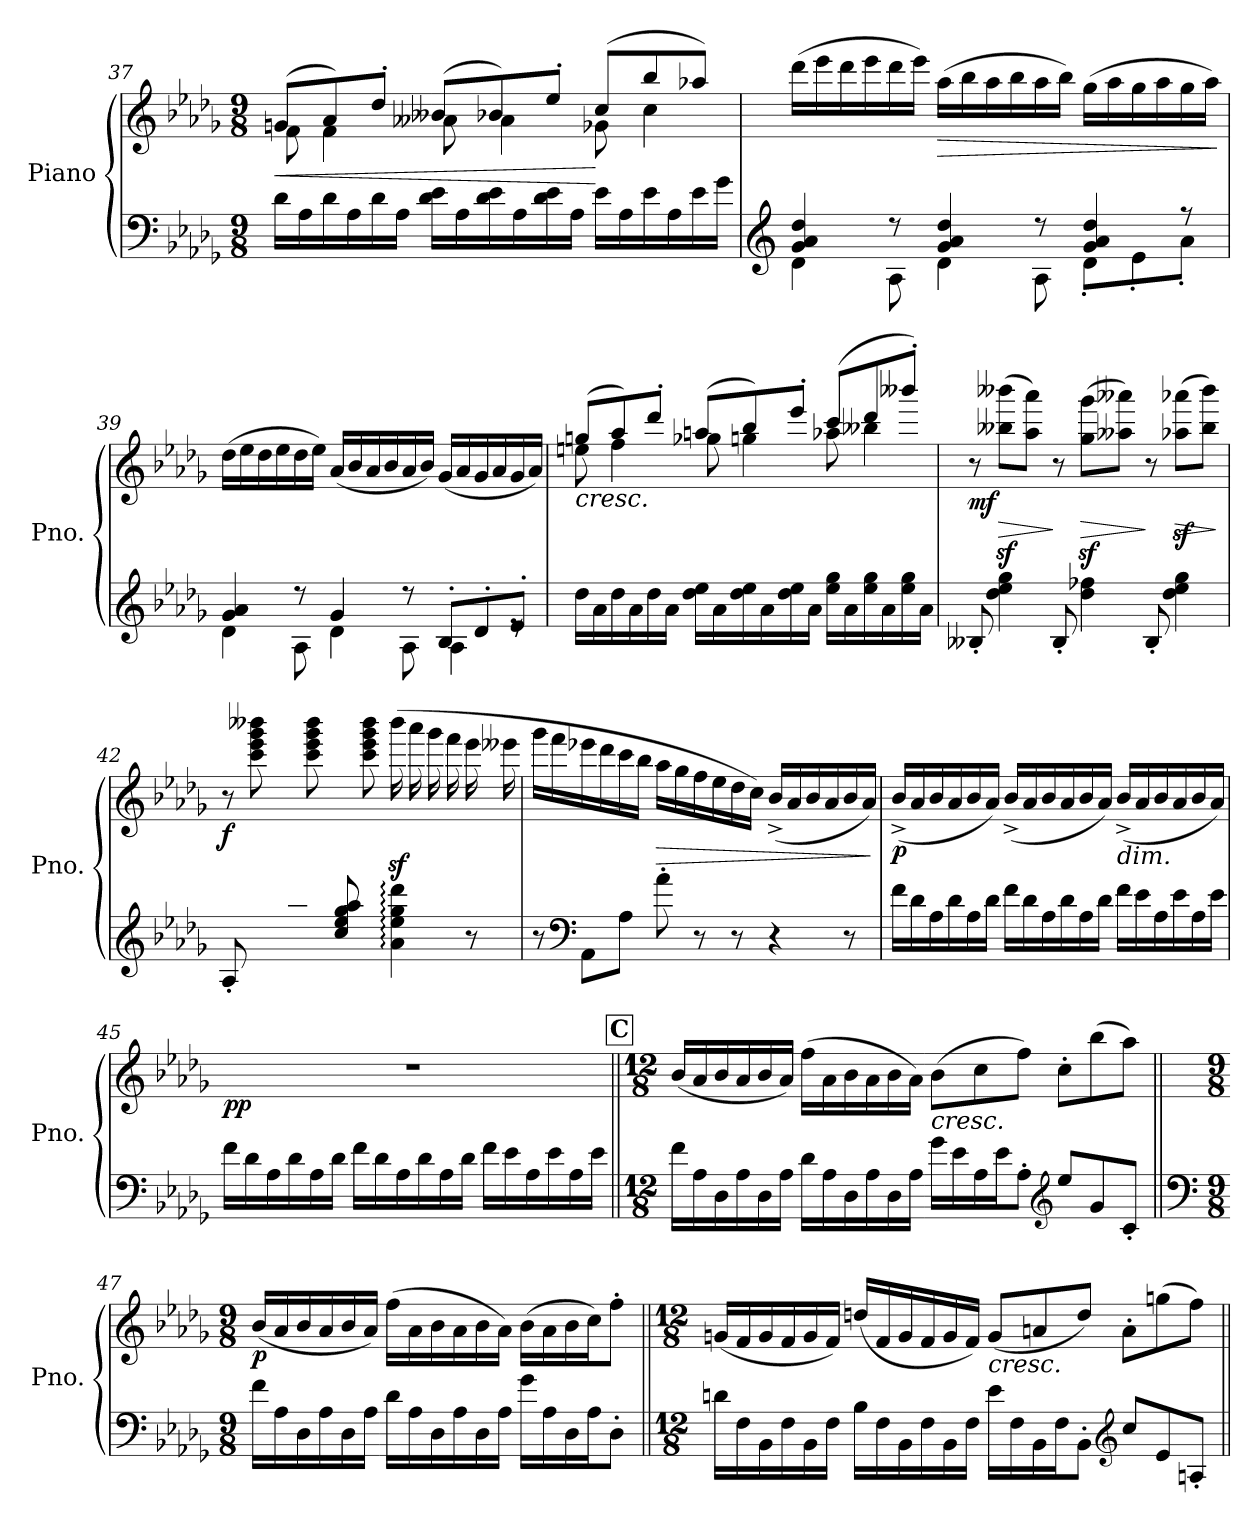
**kern	**kern	**dynam
*part1	*part1	*part1
*staff2	*staff1	*staff1/2
*I"Piano	*	*
*I'Pno.	*	*
*clefF4	*clefG2	*
*k[b-e-a-d-g-]	*k[b-e-a-d-g-]	*
*M9/8	*M9/8	*
=37	=37	=37
!	!	!LO:HP:b
*	*^	*
16d-\LL	(>8gn/L	8f\	<
16A-\	.	.	.
16d-\	8a-/)	4f\	.
16A-\	.	.	.
16d-\	8dd-'/J	.	.
16A-\JJ	.	.	.
16d-\ 16e-\LL	(>8b--X/L	8a--X\	.
16A-i\	.	.	.
16d-\ 16e-\	8b-X/)	4a--\	.
16A-\	.	.	.
16d-\ 16e-\	8ee-'/J	.	.
16A-\JJ	.	.	.
16e-\LL	(>8cc/L	8g-X\	[
16A-\	.	.	.
16e-\	8bb-/	4cc\	.
16A-\	.	.	.
16e-\	8aa-X/J)	.	.
16g-\JJ	.	.	.
*	*v	*v	*
!!LO:LB:g=z
=38	=38	=38
*clefG2	*	*
*^	*	*
4g-/ 4a-/ 4dd-/	4d-\	(>16ddd-\LL	.
.	.	16eee-\	.
.	.	16ddd-\	.
.	.	16eee-\	.
8r	8A-\	16ddd-\	.
.	.	16eee-\JJ)	.
!	!	!	!LO:HP:b
4g-/ 4a-/ 4dd-/	4d-\	(>16aa-\LL	>
.	.	16bb-\	.
.	.	16aa-\	.
.	.	16bb-\	.
8r	8A-\	16aa-\	.
.	.	16bb-\JJ)	.
4g-/ 4a-/ 4dd-/	8d-'\L	(>16gg-\LL	.
.	.	16aa-\	.
.	8e-'\	16gg-\	.
.	.	16aa-\	.
8r	8a-'\J	16gg-\	.
.	.	16aa-\JJ)	.
*v	*v	*	*
.	.	]
=39	=39	=39
*^	*	*
4g-/ 4a-/	4d-\	(>16dd-\LL	.
.	.	16ee-\	.
.	.	16dd-\	.
.	.	16ee-\	.
8r	8A-\	16dd-\	.
.	.	16ee-\JJ)	.
4g-/	4d-\	(<16a-/LL	.
.	.	16b-/	.
.	.	16a-/	.
.	.	16b-/	.
8r	8A-\	16a-/	.
.	.	16b-/JJ)	.
8B-'/L	4A-\	(<16g-/LL	.
.	.	16a-/	.
8d-'/	.	16g-/	.
.	.	16a-/	.
8e-'/J	8re	16g-/	.
.	.	16a-/JJ)	.
*v	*v	*	*
!!LO:LB:g=z
=40	=40	=40
*	*^	*
!	!LO:TX:b:i:t=cresc.	!	!
16dd-\LL	(>8ggn/L	8een\	.
16a-\	.	.	.
16dd-\	8aa-/)	4ff\	.
16a-\	.	.	.
16dd-\	8ddd-'/J	.	.
16a-\JJ	.	.	.
16dd-\ 16ee-\LL	(>8aan/L	8gg-X\	.
16a-i\	.	.	.
16dd-\ 16ee-\	8bb-/)	4ggn\	.
16a-\	.	.	.
16dd-\ 16ee-\	8eee-'/J	.	.
16a-\JJ	.	.	.
16ee-\ 16gg-\LL	(>8ccc/L	8aa-X\	.
16a-\	.	.	.
16ee-\ 16gg-\	8ddd-/	4bb--X\	.
16a-\	.	.	.
16ee-\ 16gg-\	8bbb--X'/J)	.	.
16a-\JJ	.	.	.
*	*v	*v	*
=41	=41	=41
!	!	!LO:DY:b
8B--X'/	8r	mf
!	!	!LO:HP:b
4dd-\ 4ee-\ 4gg-\	(>8bb--X\z< 8bbb--X\z<L	>
.	8aa-\ 8aaa-\J)	.
8B--'/	8r	]
!	!	!LO:HP:b
4dd-\ 4ff-X\	(>8gg-\z< 8ggg-\z<L	>
.	8aa--X\ 8aaa--X\J)	.
8B--'/	8r	]
!	!	!LO:HP:b
4dd-\ 4ee-\ 4gg-\	(>8aa-X\z< 8aaa-X\z<L	>
.	8bb--\ 8bbb--\J)	.
.	.	]
!!LO:PB:g=z
=42	=42	=42
*^	*	*
!	!	!	!LO:DY:b
4ryy	8A-'/	8r	f
.	8ryy	8ccc\ 8eee-\ 8ggg-\ 8bbb--X\L	.
8cc/ 8ee-/ 8gg-/ 8aa-/J	8ryy	8ryy	.
8ryy	4ryy	8ccc\ 8eee-\ 8ggg-\ 8bbb--\L	.
8cc/ 8ee-/ 8gg-/ 8aa-/	.	8ryy	.
2ryy	8ryy	8ccc\ 8eee-\ 8ggg-\ 8bbb--\J	.
.	4a-\: 4ee-\: 4gg-\: 4ddd-\:	(>16bbb--z<\LL	.
.	.	16aaa-\	.
.	.	16ggg-\	.
.	.	16fff\	.
.	8r	16eee-\	.
.	.	16eee--X\JJ	.
*v	*v	*	*
=43	=43	=43
8r	16ggg-\LL	.
.	16fff\	.
*clefF4	*	*
8AA-\L	16eee-X\	.
.	16ddd-\	.
8A-\J	16ccc\	.
.	16bb-\JJ	.
!	!	!LO:HP:b
8a-'\	16aa-\LL	>
.	16gg-\	.
8r	16ff\	.
.	16ee-\	.
8r	16dd-\	.
.	16cc\JJ)	.
4r	(<16b-^/LL	.
.	16a-/	.
.	16b-/	.
.	16a-/	.
8r	16b-/	.
.	16a-/JJ)	.
.	.	]
!!LO:LB:g=z
=44	=44	=44
!	!	!LO:DY:b
16f\LL	(<16b-^/LL	p
16d-\	16a-/	.
16A-\	16b-/	.
16d-\	16a-/	.
16A-\	16b-/	.
16d-\JJ	16a-/JJ)	.
16f\LL	(<16b-^/LL	.
16d-\	16a-/	.
16A-\	16b-/	.
16d-\	16a-/	.
16A-\	16b-/	.
16d-\JJ	16a-/JJ)	.
!	!LO:TX:b:i:t=dim.	!
16f\LL	(<16b-^/LL	.
16e-\	16a-/	.
16A-\	16b-/	.
16e-\	16a-/	.
16A-\	16b-/	.
16e-\JJ	16a-/JJ)	.
=45	=45	=45
!	!	!LO:DY:b
16f\LL	8%9r	pp
16d-\	.	.
16A-\	.	.
16d-\	.	.
16A-\	.	.
16d-\JJ	.	.
16f\LL	.	.
16d-\	.	.
16A-\	.	.
16d-\	.	.
16A-\	.	.
16d-\JJ	.	.
16f\LL	.	.
16e-\	.	.
16A-\	.	.
16e-\	.	.
16A-\	.	.
16e-\JJ	.	.
!!LO:LB:g=z
!!LO:REH:place=s1:a:B:fs=14:t=C
=46||	=46||	=46||
*M12/8	*M12/8	*
16f\LL	(<16b-/LL	.
16A-\	16a-/	.
16D-\	16b-/	.
16A-\	16a-/	.
16D-\	16b-/	.
16A-\JJ	16a-/JJ)	.
16d-\LL	(>16ff\LL	.
16A-\	16a-\	.
16D-\	16b-\	.
16A-\	16a-\	.
16D-\	16b-\	.
16A-\JJ	16a-\JJ)	.
!	!LO:TX:b:i:t=cresc.	!
16g-\LL	(>8b-\L	.
16e-\	.	.
16A-\	8cc\	.
16e-\J	.	.
8A-'\J	8ff\J)	.
*clefG2	*	*
8ee-/L	8cc'\L	.
8g-/	(>8bb-\	.
8c'/J	8aa-\J)	.
=47||	=47||	=47||
*clefF4	*	*
*M9/8	*M9/8	*
!	!	!LO:DY:b
16f\LL	(<16b-/LL	p
16A-\	16a-/	.
16D-\	16b-/	.
16A-\	16a-/	.
16D-\	16b-/	.
16A-\JJ	16a-/JJ)	.
16d-\LL	(>16ff\LL	.
16A-\	16a-\	.
16D-\	16b-\	.
16A-\	16a-\	.
16D-\	16b-\	.
16A-\JJ	16a-\JJ)	.
16g-\LL	(>16b-\LL	.
16A-\	16a-\	.
16D-\	16b-\	.
16A-\J	16cc\J)	.
8D-'\J	8ff'\J	.
!!LO:LB:g=z
=48||	=48||	=48||
*M12/8	*M12/8	*
16dn\LL	(<16gn/LL	.
16F\	16f/	.
16BB-\	16g/	.
16F\	16f/	.
16BB-\	16g/	.
16F\JJ	16f/JJ)	.
16B-\LL	(<16ddn/LL	.
16F\	16f/	.
16BB-\	16g/	.
16F\	16f/	.
16BB-\	16g/	.
16F\JJ	16f/JJ)	.
!	!LO:TX:b:i:t=cresc.	!
16e-\LL	(<8g/L	.
16F\	.	.
16BB-\	8an/	.
16F\J	.	.
8BB-'\J	8dd/J)	.
*clefG2	*	*
8cc/L	8a'\L	.
8e-/	(>8ggn\	.
8An'/J	8ff\J)	.
=||	=||	=||
*-	*-	*-
